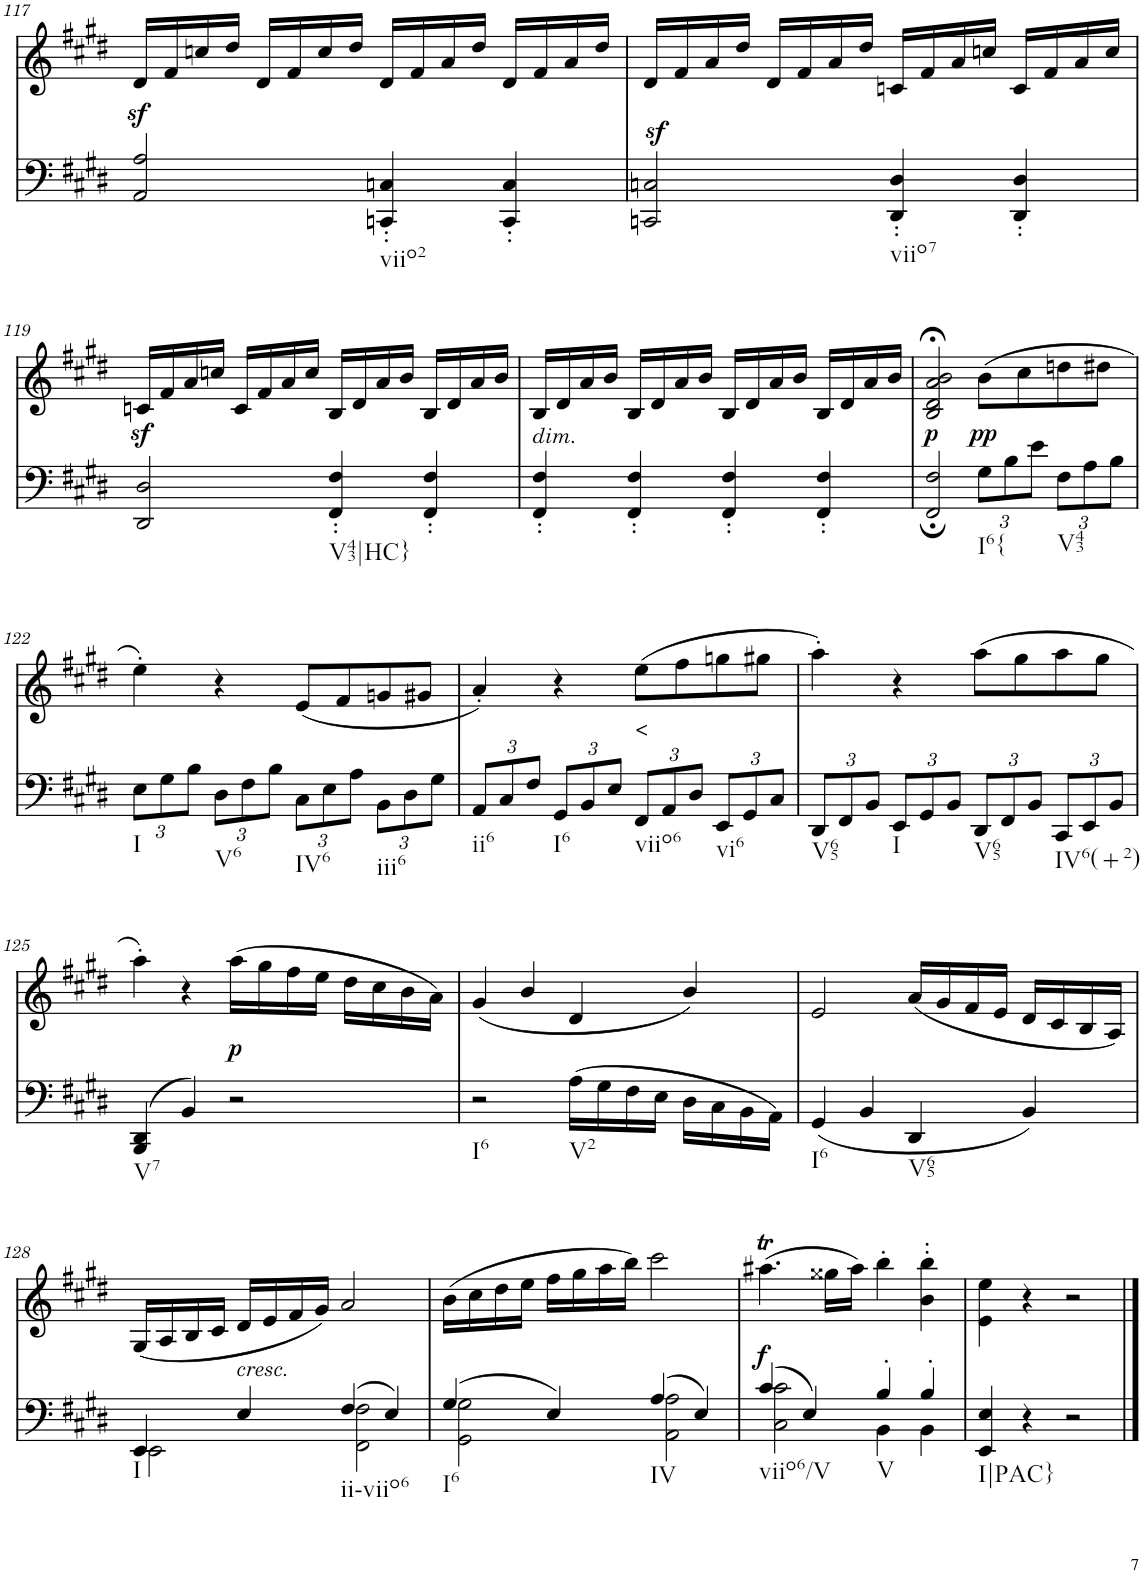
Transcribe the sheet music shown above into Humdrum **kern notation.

**kern	**kern	**text	**dynam
*part2	*part1	*part1	*part1
*staff2	*staff1	*staff1	*staff1
*I"Piano	*I"Piano	*	*
*I'Pno	*I'Pno	*	*
!!LO:PB:g=z
*clefF4	*clefG2	*	*
*k[f#c#g#d#]	*k[f#c#g#d#]	*	*
*M2/2	*M2/2	*	*
=117	=117	=117	=117
2AA/ 2A/	16d#z</LL	.	.
.	16f#/	.	.
.	16ccn/	.	.
.	16dd#/JJ	.	.
.	16d#/LL	.	.
.	16f#/	.	.
.	16cc/	.	.
.	16dd#/JJ	.	.
!LO:TX:b:t=viio2	!	!	!
4CCn/' 4Cn/'	16d#/LL	.	.
.	16f#/	.	.
.	16a/	.	.
.	16dd#/JJ	.	.
4CC/' 4C/'	16d#/LL	.	.
.	16f#/	.	.
.	16a/	.	.
.	16dd#/JJ	.	.
=118	=118	=118	=118
2CCn/z> 2Cn/z>	16d#/LL	.	.
.	16f#/	.	.
.	16a/	.	.
.	16dd#/JJ	.	.
.	16d#/LL	.	.
.	16f#/	.	.
.	16a/	.	.
.	16dd#/JJ	.	.
!LO:TX:b:t=viio7	!	!	!
4DD#/' 4D#/'	16cn/LL	.	.
.	16f#/	.	.
.	16a/	.	.
.	16ccn/JJ	.	.
4DD#/' 4D#/'	16c/LL	.	.
.	16f#/	.	.
.	16a/	.	.
.	16cc/JJ	.	.
!!LO:LB:g=z
=119	=119	=119	=119
2DD#/ 2D#/	16cnz</LL	.	.
.	16f#/	.	.
.	16a/	.	.
.	16ccn/JJ	.	.
.	16c/LL	.	.
.	16f#/	.	.
.	16a/	.	.
.	16cc/JJ	.	.
!LO:TX:b:t=V43|HC}	!	!	!
4FF#/' 4F#/'	16B/LL	.	.
.	16d#/	.	.
.	16a/	.	.
.	16b/JJ	.	.
4FF#/' 4F#/'	16B/LL	.	.
.	16d#/	.	.
.	16a/	.	.
.	16b/JJ	.	.
=120	=120	=120	=120
!	!LO:TX:b:i:t=dim.	!	!
!	!	!LO:LY:b	!
4FF#/' 4F#/'	16B/LL	>	.
.	16d#/	.	.
.	16a/	.	.
.	16b/JJ	.	.
4FF#/' 4F#/'	16B/LL	.	.
.	16d#/	.	.
.	16a/	.	.
.	16b/JJ	.	.
4FF#/' 4F#/'	16B/LL	.	.
.	16d#/	.	.
.	16a/	.	.
.	16b/JJ	.	.
4FF#/' 4F#/'	16B/LL	.	.
.	16d#/	.	.
.	16a/	.	.
.	16b/JJ	.	.
=121	=121	=121	=121
!	!	!LO:LY:b	!LO:DY:b
2FF#/; 2F#/;	2B/;< 2d#/;< 2a/;< 2b/;<	p	p
*Xbrackettup	*	*	*
!LO:TX:b:t=I6{	!	!	!
!	!	!LO:LY:b	!LO:DY:b
12G#\L	(8b\L	pp	pp
12B\	.	.	.
.	8cc#\	.	.
12e\J	.	.	.
!LO:TX:b:t=V43	!	!	!
12F#\L	8ddn\	.	.
12A\	.	.	.
.	8dd#X\J	.	.
12B\J	.	.	.
!!LO:LB:g=z
=122	=122	=122	=122
!LO:TX:b:t=I	!	!	!
12E\L	4ee'\)	.	.
12G#\	.	.	.
12B\J	.	.	.
!LO:TX:b:t=V6	!	!	!
12D#\L	4r	.	.
12F#\	.	.	.
12B\J	.	.	.
!LO:TX:b:t=IV6	!	!	!
12C#\L	(8e/L	.	.
12E\	.	.	.
.	8f#/	.	.
12A\J	.	.	.
!LO:TX:b:t=iii6	!	!	!
12BB\L	8gn/	.	.
12D#\	.	.	.
.	8g#X/J	.	.
12G#\J	.	.	.
=123	=123	=123	=123
!LO:TX:b:t=ii6	!	!	!
12AA/L	4a'/)	.	.
12C#/	.	.	.
12F#/J	.	.	.
!LO:TX:b:t=I6	!	!	!
12GG#/L	4r	.	.
12BB/	.	.	.
12E/J	.	.	.
!LO:TX:b:t=viio6	!	!	!
!	!	!LO:LY:b	!
12FF#/L	(8ee\L	<	.
12AA/	.	.	.
.	8ff#\	.	.
12D#/J	.	.	.
!LO:TX:b:t=vi6	!	!	!
12EE/L	8ggn\	.	.
12GG#/	.	.	.
.	8gg#X\J	.	.
12C#/J	.	.	.
=124	=124	=124	=124
!LO:TX:b:t=V65	!	!	!
12DD#/L	4aa'\)	.	.
12FF#/	.	.	.
12BB/J	.	.	.
!LO:TX:b:t=I	!	!	!
12EE/L	4r	.	.
12GG#/	.	.	.
12BB/J	.	.	.
!LO:TX:b:t=V65	!	!	!
12DD#/L	(8aa\L	.	.
12FF#/	.	.	.
.	8gg#\	.	.
12BB/J	.	.	.
!LO:TX:b:t=IV6(+2)	!	!	!
12CC#/L	8aa\	.	.
12EE/	.	.	.
.	8gg#\J	.	.
12BB/J	.	.	.
!!LO:LB:g=z
=125	=125	=125	=125
!LO:TX:b:t=V7	!	!	!
(>4BBB/ 4DD#/	4aa'\)	.	.
4BB/)	4r	.	.
!	!	!LO:LY:b	!LO:DY:b
2r	(16aa\LL	p	p
.	16gg#\	.	.
.	16ff#\	.	.
.	16ee\JJ	.	.
.	16dd#\LL	.	.
.	16cc#\	.	.
.	16b\	.	.
.	16a\JJ)	.	.
=126	=126	=126	=126
!LO:TX:b:t=I6	!	!	!
2r	(4g#/	.	.
.	4b/	.	.
!LO:TX:b:t=V2	!	!	!
!	!	!LO:LY:b	!
(16A\LL	4d#/	p	.
16G#\	.	.	.
16F#\	.	.	.
16E\JJ	.	.	.
16D#\LL	4b/)	.	.
16C#\	.	.	.
16BB\	.	.	.
16AA\JJ)	.	.	.
=127	=127	=127	=127
!LO:TX:b:t=I6	!	!	!
(4GG#/	2e/	.	.
4BB/	.	.	.
!LO:TX:b:t=V65	!	!	!
4DD#/	(16a/LL	.	.
.	16g#/	.	.
.	16f#/	.	.
.	16e/JJ	.	.
4BB/)	16d#/LL	.	.
.	16c#/	.	.
.	16B/	.	.
.	16A/JJ)	.	.
!!LO:LB:g=z
=128	=128	=128	=128
*^	*	*	*
!LO:TX:b:t=I	!	!	!	!
4EE/	2EE\	(16G#/LL	.	.
.	.	16A/	.	.
.	.	16B/	.	.
.	.	16c#/JJ	.	.
!	!	!LO:TX:b:i:t=cresc.	!	!
!	!	!	!LO:LY:b	!
4E/	.	16d#/LL	<	.
.	.	16e/	.	.
.	.	16f#/	.	.
.	.	16g#/JJ)	.	.
!LO:TX:b:t=ii-viio6	!	!	!	!
(4F#/	2FF#\ 2F#\	2a/	.	.
4E/)	.	.	.	.
=129	=129	=129	=129	=129
!LO:TX:b:t=I6	!	!	!	!
(4G#/	2GG#\ 2G#\	(16b\LL	.	.
.	.	16cc#\	.	.
.	.	16dd#\	.	.
.	.	16ee\JJ	.	.
4E/)	.	16ff#\LL	.	.
.	.	16gg#\	.	.
.	.	16aa\	.	.
.	.	16bb\JJ)	.	.
!LO:TX:b:t=IV	!	!	!	!
(4A/	2AA\ 2A\	2ccc#\	.	.
4E/)	.	.	.	.
=130	=130	=130	=130	=130
!LO:TX:b:t=viio6/V	!	!	!	!
!	!	!	!LO:LY:b	!LO:DY:b
(4c#/	2C#\ 2c#\	(4.aa#Xt\	f	f
4E/)	.	.	.	.
.	.	16gg##X\LL	.	.
.	.	16aa#\JJ)	.	.
!LO:TX:b:t=V	!	!	!	!
4B'/	4BB\	4bb'\	.	.
4B'/	4BB\	4b\' 4bb\'	.	.
=131	=131	=131	=131	=131
!LO:TX:b:t=I|PAC}	!	!	!	!
*v	*v	*	*	*
4EE/ 4E/	4e\ 4ee\	.	.
4r	4r	.	.
2r	2r	.	.
==	==	==	==
*-	*-	*-	*-
